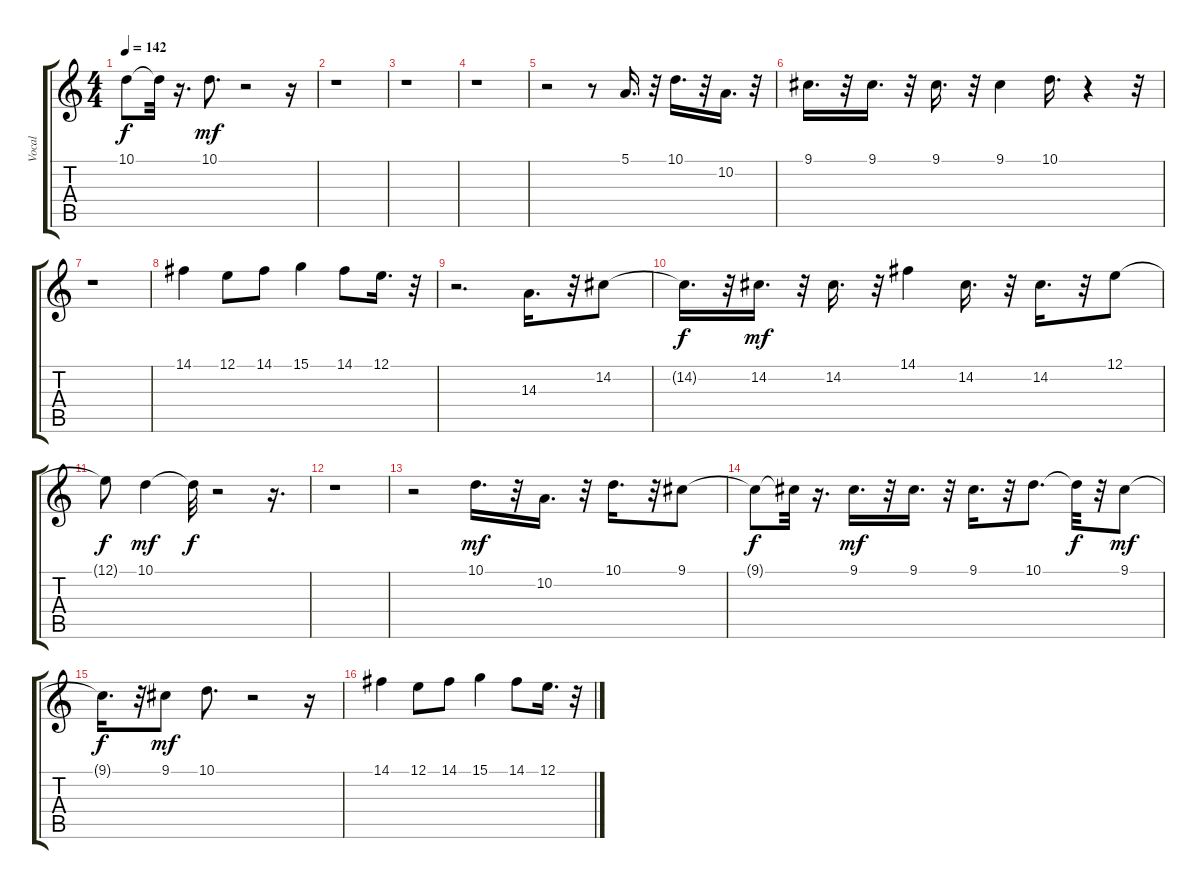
\track ("Vocal" "Vocal") {instrument choiraahs}
\staff {score tabs}
\tuning (E4 B3 G3 D3 A2 E2) {hide}
\ts (4 4)
\tempo 142
\clef g2
\ks c
10.1{t}.8{dy f} 10.1{t}.32 r.16{d} 10.1.8{d dy mf} r.2 r.16 |
r.1 |
r.1 |
r.1 |
r.2 r.8 5.1.16{d} r.32 10.1.16{d} r.32 10.2.16{d} r.32 |
9.1.16{d} r.32 9.1.16{d} r.32 9.1.16{d} r.32 9.1.4 10.1.16{d} r.4 r.32 |
r.1 |
14.1.4 12.1.8 14.1.8 15.1.4 14.1.8 12.1.16{d} r.32 |
r.2{d} 14.3.16{d} r.32 14.2.8 |
14.2{t}.16{d dy f} r.32 14.2.16{d dy mf} r.32 14.2.16{d} r.32 14.1.4 14.2.16{d} r.32 14.2.16{d} r.32 12.1.8 |
12.1{t}.8{dy f} 10.1.4{dy mf} 10.1{t}.32{dy f} r.2 r.16{d} |
r.1 |
r.2 10.1.16{d dy mf} r.32 10.2.16{d} r.32 10.1.16{d} r.32 9.1.8 |
9.1{t}.8{dy f} 9.1{t}.32 r.16{d} 9.1.16{d dy mf} r.32 9.1.16{d} r.32 9.1.16{d} r.32 10.1.8{d} 10.1{t}.32{dy f} r.32 9.1.8{dy mf} |
9.1{t}.16{d dy f} r.32 9.1.8{dy mf} 10.1.8{d} r.2 r.16 |
14.1.4 12.1.8 14.1.8 15.1.4 14.1.8 12.1.16{d} r.32
